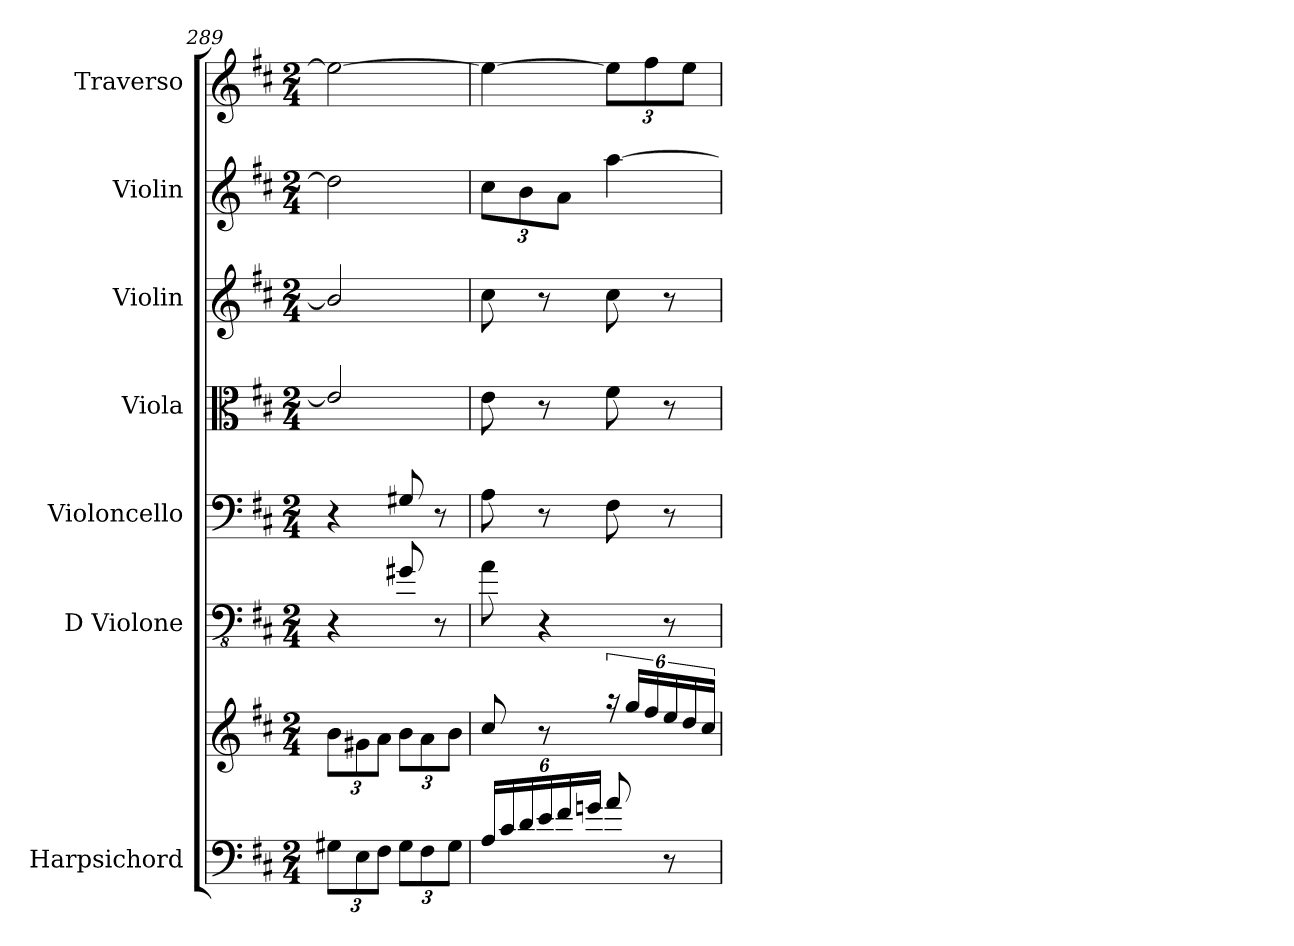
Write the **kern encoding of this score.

**kern	**kern	**kern	**kern	**kern	**kern	**kern	**kern
*part7	*part7	*part6	*part5	*part4	*part3	*part2	*part1
*staff8	*staff7	*staff6	*staff5	*staff4	*staff3	*staff2	*staff1
*I"Harpsichord	*	*I"D Violone	*I"Violoncello	*I"Viola	*I"Violin	*I"Violin	*I"Traverso
*I'Hch.	*	*I'D Vne.	*I'Vc.	*I'Vla.	*I'Vln.	*I'Vln.	*I'Trv.
*clefF4	*clefG2	*clefFv4	*clefF4	*clefC3	*clefG2	*clefG2	*clefG2
*	*	*ITrd7c12	*	*	*	*	*
*k[f#c#]	*k[f#c#]	*k[f#c#]	*k[f#c#]	*k[f#c#]	*k[f#c#]	*k[f#c#]	*k[f#c#]
*M2/4	*M2/4	*M2/4	*M2/4	*M2/4	*M2/4	*M2/4	*M2/4
*Xbrackettup	*Xbrackettup	*	*	*	*	*	*
=289	=289	=289	=289	=289	=289	=289	=289
12G#X\L	12b\L	4r	4r	2e/]	2b/]	2dd\]	2ee\_
12E\	12g#X\	.	.	.	.	.	.
12F#\J	12a\J	.	.	.	.	.	.
12G#\L	12b\L	8GG#X/	8G#X/	.	.	.	.
12F#\	12a\	.	.	.	.	.	.
.	.	8r	8r	.	.	.	.
12G#\J	12b\J	.	.	.	.	.	.
!!LO:PB:g=z
=290	=290	=290	=290	=290	=290	=290	=290
*	*	*	*	*	*	*Xbrackettup	*
24A/LL	8cc#/	8AA\	8A\	8e\	8cc#\	12cc#\L	4ee\_
24c#/	.	.	.	.	.	.	.
24d/	.	.	.	.	.	12b\	.
24e/	8r	4r	8r	8r	8r	.	.
24f#/	.	.	.	.	.	12a\J	.
24gn/JJ	.	.	.	.	.	.	.
*	*brackettup	*	*	*	*	*	*Xbrackettup
8a/	24raa	.	8F#\	8f#\	8cc#\	[4aa\	12ee\L]
.	24gg/LL	.	.	.	.	.	.
.	24ff#/	.	.	.	.	.	12ff#\
8r	24ee/	8r	8r	8r	8r	.	.
.	24dd/	.	.	.	.	.	12ee\J
.	24cc#/JJ	.	.	.	.	.	.
=	=	=	=	=	=	=	=
*-	*-	*-	*-	*-	*-	*-	*-
